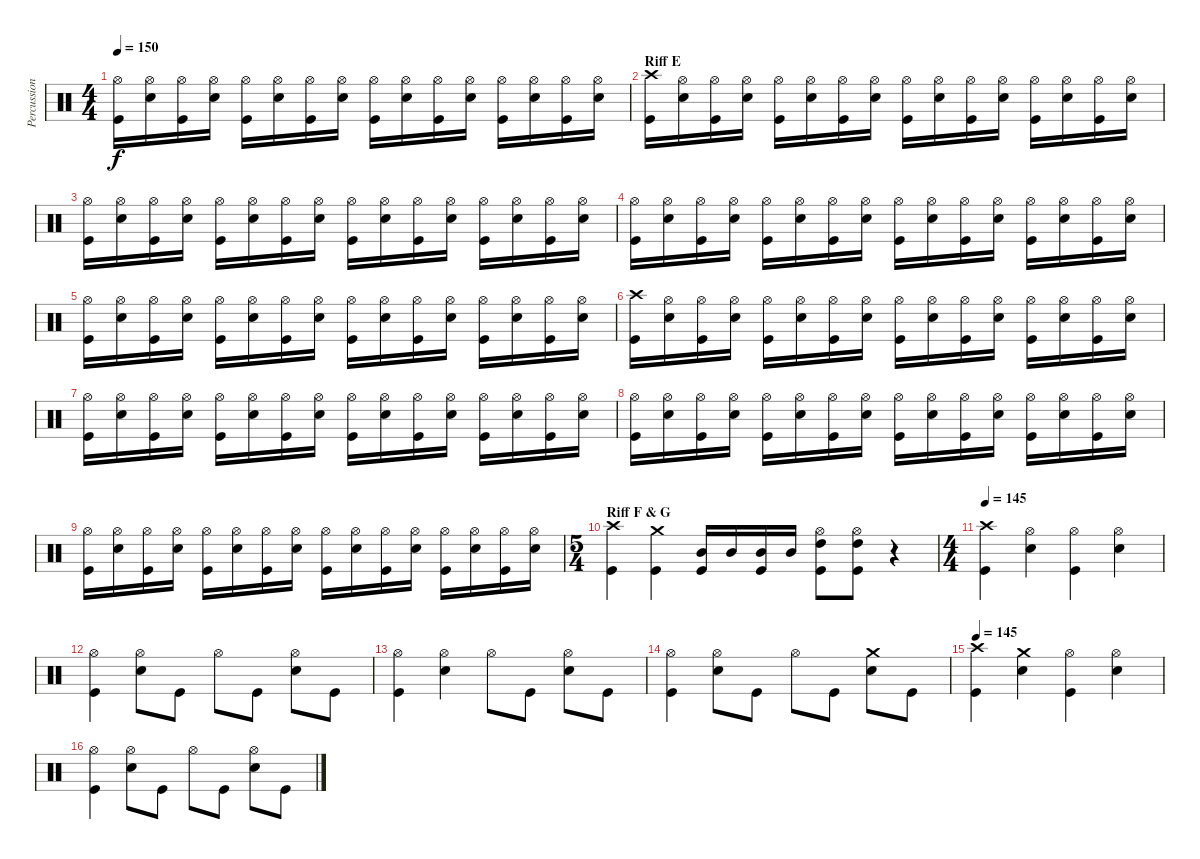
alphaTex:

\track ("Percussion" "Percussion") {instrument percussion}
\staff {score}
\articulation defaults
\ts (4 4)
\tempo 150
\clef neutral
\ks c
("Hi-Hat (open)" "Kick (hit)").16{dy f} ("Hi-Hat (open)" "Electric Snare (hit)").16 ("Hi-Hat (open)" "Kick (hit)").16 ("Hi-Hat (open)" "Electric Snare (hit)").16 ("Hi-Hat (open)" "Kick (hit)").16 ("Hi-Hat (open)" "Electric Snare (hit)").16 ("Hi-Hat (open)" "Kick (hit)").16 ("Hi-Hat (open)" "Electric Snare (hit)").16 ("Hi-Hat (open)" "Kick (hit)").16 ("Hi-Hat (open)" "Electric Snare (hit)").16 ("Hi-Hat (open)" "Kick (hit)").16 ("Hi-Hat (open)" "Electric Snare (hit)").16 ("Hi-Hat (open)" "Kick (hit)").16 ("Hi-Hat (open)" "Electric Snare (hit)").16 ("Hi-Hat (open)" "Kick (hit)").16 ("Hi-Hat (open)" "Electric Snare (hit)").16 |
\section ("" "Riff E")
("Crash high (hit)" "Kick (hit)").16 ("Hi-Hat (open)" "Electric Snare (hit)").16 ("Hi-Hat (open)" "Kick (hit)").16 ("Hi-Hat (open)" "Electric Snare (hit)").16 ("Hi-Hat (open)" "Kick (hit)").16 ("Hi-Hat (open)" "Electric Snare (hit)").16 ("Hi-Hat (open)" "Kick (hit)").16 ("Hi-Hat (open)" "Electric Snare (hit)").16 ("Hi-Hat (open)" "Kick (hit)").16 ("Hi-Hat (open)" "Electric Snare (hit)").16 ("Hi-Hat (open)" "Kick (hit)").16 ("Hi-Hat (open)" "Electric Snare (hit)").16 ("Hi-Hat (open)" "Kick (hit)").16 ("Hi-Hat (open)" "Electric Snare (hit)").16 ("Hi-Hat (open)" "Kick (hit)").16 ("Hi-Hat (open)" "Electric Snare (hit)").16 |
("Hi-Hat (open)" "Kick (hit)").16 ("Hi-Hat (open)" "Electric Snare (hit)").16 ("Hi-Hat (open)" "Kick (hit)").16 ("Hi-Hat (open)" "Electric Snare (hit)").16 ("Hi-Hat (open)" "Kick (hit)").16 ("Hi-Hat (open)" "Electric Snare (hit)").16 ("Hi-Hat (open)" "Kick (hit)").16 ("Hi-Hat (open)" "Electric Snare (hit)").16 ("Hi-Hat (open)" "Kick (hit)").16 ("Hi-Hat (open)" "Electric Snare (hit)").16 ("Hi-Hat (open)" "Kick (hit)").16 ("Hi-Hat (open)" "Electric Snare (hit)").16 ("Hi-Hat (open)" "Kick (hit)").16 ("Hi-Hat (open)" "Electric Snare (hit)").16 ("Hi-Hat (open)" "Kick (hit)").16 ("Hi-Hat (open)" "Electric Snare (hit)").16 |
("Hi-Hat (open)" "Kick (hit)").16 ("Hi-Hat (open)" "Electric Snare (hit)").16 ("Hi-Hat (open)" "Kick (hit)").16 ("Hi-Hat (open)" "Electric Snare (hit)").16 ("Hi-Hat (open)" "Kick (hit)").16 ("Hi-Hat (open)" "Electric Snare (hit)").16 ("Hi-Hat (open)" "Kick (hit)").16 ("Hi-Hat (open)" "Electric Snare (hit)").16 ("Hi-Hat (open)" "Kick (hit)").16 ("Hi-Hat (open)" "Electric Snare (hit)").16 ("Hi-Hat (open)" "Kick (hit)").16 ("Hi-Hat (open)" "Electric Snare (hit)").16 ("Hi-Hat (open)" "Kick (hit)").16 ("Hi-Hat (open)" "Electric Snare (hit)").16 ("Hi-Hat (open)" "Kick (hit)").16 ("Hi-Hat (open)" "Electric Snare (hit)").16 |
("Hi-Hat (open)" "Kick (hit)").16 ("Hi-Hat (open)" "Electric Snare (hit)").16 ("Hi-Hat (open)" "Kick (hit)").16 ("Hi-Hat (open)" "Electric Snare (hit)").16 ("Hi-Hat (open)" "Kick (hit)").16 ("Hi-Hat (open)" "Electric Snare (hit)").16 ("Hi-Hat (open)" "Kick (hit)").16 ("Hi-Hat (open)" "Electric Snare (hit)").16 ("Hi-Hat (open)" "Kick (hit)").16 ("Hi-Hat (open)" "Electric Snare (hit)").16 ("Hi-Hat (open)" "Kick (hit)").16 ("Hi-Hat (open)" "Electric Snare (hit)").16 ("Hi-Hat (open)" "Kick (hit)").16 ("Hi-Hat (open)" "Electric Snare (hit)").16 ("Hi-Hat (open)" "Kick (hit)").16 ("Hi-Hat (open)" "Electric Snare (hit)").16 |
("Crash high (hit)" "Kick (hit)").16 ("Hi-Hat (open)" "Electric Snare (hit)").16 ("Hi-Hat (open)" "Kick (hit)").16 ("Hi-Hat (open)" "Electric Snare (hit)").16 ("Hi-Hat (open)" "Kick (hit)").16 ("Hi-Hat (open)" "Electric Snare (hit)").16 ("Hi-Hat (open)" "Kick (hit)").16 ("Hi-Hat (open)" "Electric Snare (hit)").16 ("Hi-Hat (open)" "Kick (hit)").16 ("Hi-Hat (open)" "Electric Snare (hit)").16 ("Hi-Hat (open)" "Kick (hit)").16 ("Hi-Hat (open)" "Electric Snare (hit)").16 ("Hi-Hat (open)" "Kick (hit)").16 ("Hi-Hat (open)" "Electric Snare (hit)").16 ("Hi-Hat (open)" "Kick (hit)").16 ("Hi-Hat (open)" "Electric Snare (hit)").16 |
("Hi-Hat (open)" "Kick (hit)").16 ("Hi-Hat (open)" "Electric Snare (hit)").16 ("Hi-Hat (open)" "Kick (hit)").16 ("Hi-Hat (open)" "Electric Snare (hit)").16 ("Hi-Hat (open)" "Kick (hit)").16 ("Hi-Hat (open)" "Electric Snare (hit)").16 ("Hi-Hat (open)" "Kick (hit)").16 ("Hi-Hat (open)" "Electric Snare (hit)").16 ("Hi-Hat (open)" "Kick (hit)").16 ("Hi-Hat (open)" "Electric Snare (hit)").16 ("Hi-Hat (open)" "Kick (hit)").16 ("Hi-Hat (open)" "Electric Snare (hit)").16 ("Hi-Hat (open)" "Kick (hit)").16 ("Hi-Hat (open)" "Electric Snare (hit)").16 ("Hi-Hat (open)" "Kick (hit)").16 ("Hi-Hat (open)" "Electric Snare (hit)").16 |
("Hi-Hat (open)" "Kick (hit)").16 ("Hi-Hat (open)" "Electric Snare (hit)").16 ("Hi-Hat (open)" "Kick (hit)").16 ("Hi-Hat (open)" "Electric Snare (hit)").16 ("Hi-Hat (open)" "Kick (hit)").16 ("Hi-Hat (open)" "Electric Snare (hit)").16 ("Hi-Hat (open)" "Kick (hit)").16 ("Hi-Hat (open)" "Electric Snare (hit)").16 ("Hi-Hat (open)" "Kick (hit)").16 ("Hi-Hat (open)" "Electric Snare (hit)").16 ("Hi-Hat (open)" "Kick (hit)").16 ("Hi-Hat (open)" "Electric Snare (hit)").16 ("Hi-Hat (open)" "Kick (hit)").16 ("Hi-Hat (open)" "Electric Snare (hit)").16 ("Hi-Hat (open)" "Kick (hit)").16 ("Hi-Hat (open)" "Electric Snare (hit)").16 |
("Hi-Hat (open)" "Kick (hit)").16 ("Hi-Hat (open)" "Electric Snare (hit)").16 ("Hi-Hat (open)" "Kick (hit)").16 ("Hi-Hat (open)" "Electric Snare (hit)").16 ("Hi-Hat (open)" "Kick (hit)").16 ("Hi-Hat (open)" "Electric Snare (hit)").16 ("Hi-Hat (open)" "Kick (hit)").16 ("Hi-Hat (open)" "Electric Snare (hit)").16 ("Hi-Hat (open)" "Kick (hit)").16 ("Hi-Hat (open)" "Electric Snare (hit)").16 ("Hi-Hat (open)" "Kick (hit)").16 ("Hi-Hat (open)" "Electric Snare (hit)").16 ("Hi-Hat (open)" "Kick (hit)").16 ("Hi-Hat (open)" "Electric Snare (hit)").16 ("Hi-Hat (open)" "Kick (hit)").16 ("Hi-Hat (open)" "Electric Snare (hit)").16 |
\ts (5 4)
\section ("" "Riff F & G")
("Crash high (hit)" "Kick (hit)").4 ("Crash medium (hit)" "Kick (hit)").4 ("Mid Tom (hit)" "Kick (hit)").16 "Mid Tom (hit)".16 ("Mid Tom (hit)" "Kick (hit)").16 "Mid Tom (hit)".16 ("Hi-Hat (open)" "High Tom (hit)" "Kick (hit)").8 ("Hi-Hat (open)" "High Tom (hit)" "Kick (hit)").8 r.4 |
\ts (4 4)
\tempo 145
("Crash high (hit)" "Kick (hit)").4 ("Hi-Hat (open)" "Electric Snare (hit)").4 ("Hi-Hat (open)" "Kick (hit)").4 ("Hi-Hat (open)" "Electric Snare (hit)").4 |
("Hi-Hat (open)" "Kick (hit)").4 ("Hi-Hat (open)" "Electric Snare (hit)").8 "Kick (hit)".8 "Hi-Hat (open)".8 "Kick (hit)".8 ("Hi-Hat (open)" "Electric Snare (hit)").8 "Kick (hit)".8 |
("Hi-Hat (open)" "Kick (hit)").4 ("Hi-Hat (open)" "Electric Snare (hit)").4 "Hi-Hat (open)".8 "Kick (hit)".8 ("Hi-Hat (open)" "Electric Snare (hit)").8 "Kick (hit)".8 |
("Hi-Hat (open)" "Kick (hit)").4 ("Hi-Hat (open)" "Electric Snare (hit)").8 "Kick (hit)".8 "Hi-Hat (open)".8 "Kick (hit)".8 ("Crash medium (hit)" "Electric Snare (hit)").8 "Kick (hit)".8 |
\tempo 145
("Crash high (hit)" "Kick (hit)").4 ("Crash medium (hit)" "Electric Snare (hit)").4 ("Hi-Hat (open)" "Kick (hit)").4 ("Hi-Hat (open)" "Electric Snare (hit)").4 |
("Hi-Hat (open)" "Kick (hit)").4 ("Hi-Hat (open)" "Electric Snare (hit)").8 "Kick (hit)".8 "Hi-Hat (open)".8 "Kick (hit)".8 ("Hi-Hat (open)" "Electric Snare (hit)").8 "Kick (hit)".8
